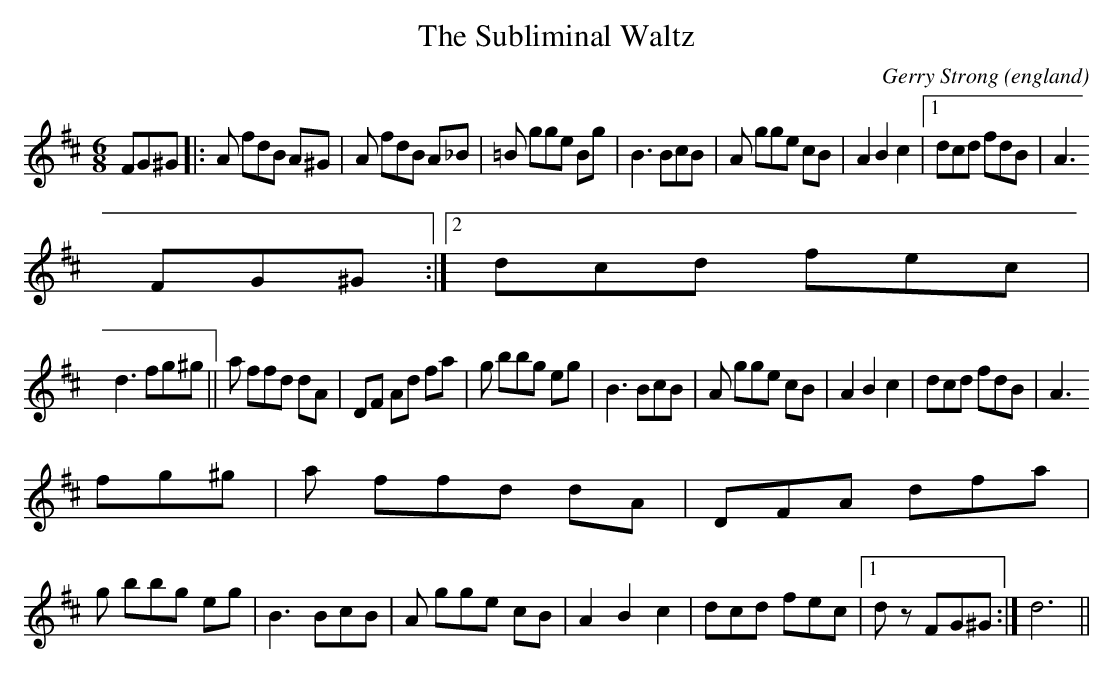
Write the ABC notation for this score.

X:1
T:The Subliminal Waltz
O:england
M:6/8
L:1/8
C:Gerry Strong
K:D
FG^G|:A fdB A^G|A fdB A_B|=B gge Bg|B3 BcB|A gge cB|A2 B2 c2|1dcd fdB|A3
FG^G:|2dcd fec|
d3 fg^g||a ffd dA|DF Ad fa|g bbg eg|B3 BcB|A gge cB|A2 B2 c2|dcd fdB|A3
fg^g|a ffd dA|DFA dfa|
g bbg eg|B3 BcB|A gge cB|A2 B2 c2|dcd fec|1d z FG^G:|d6||
